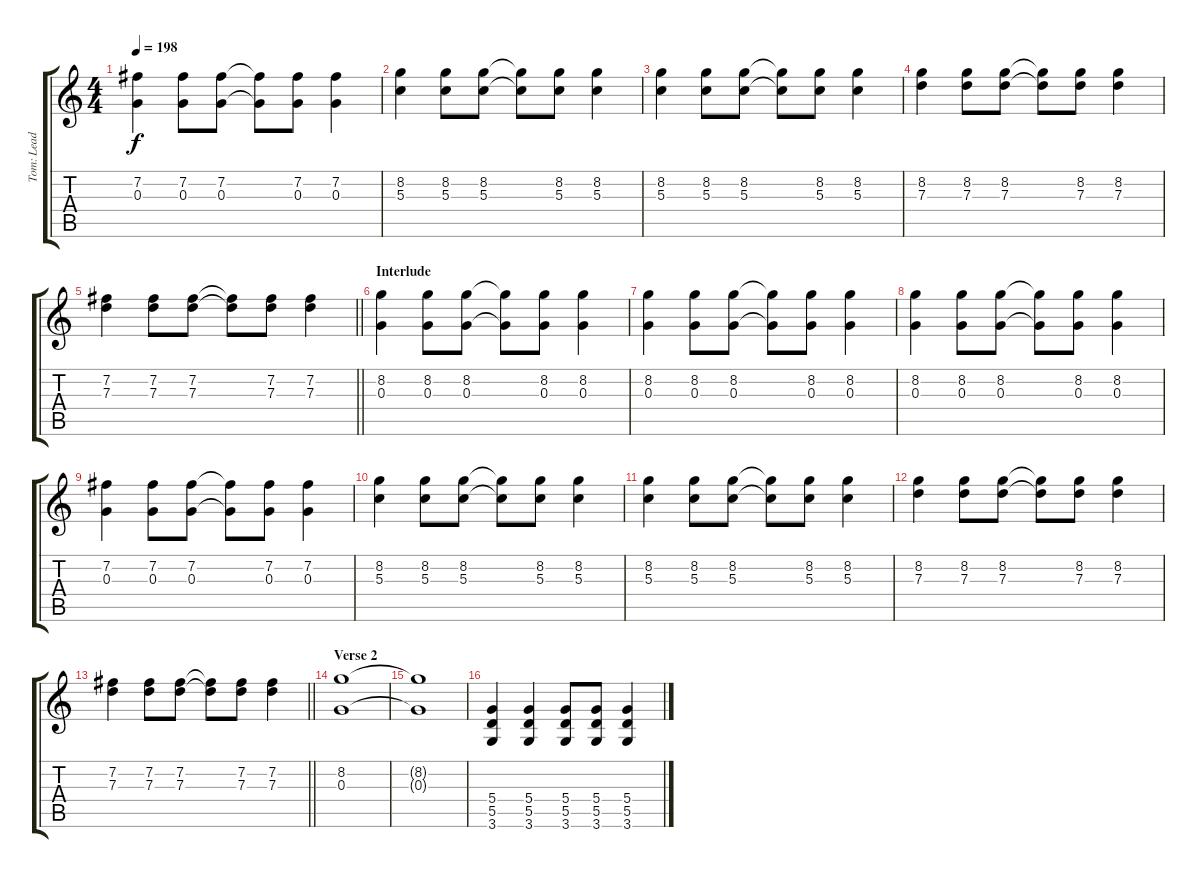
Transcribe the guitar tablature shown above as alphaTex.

\track ("Tom: Lead Guitar" "Tom: Lead ") {instrument overdrivenguitar}
\staff {score tabs}
\tuning (E4 B3 G3 D3 A2 E2) {hide}
\ts (4 4)
\tempo 198
\clef g2
\ks c
(7.2 0.3).4{dy f} (7.2 0.3).8 (7.2 0.3).8 (7.2{t} 0.3{t}).8 (7.2 0.3).8 (7.2 0.3).4 |
(8.2 5.3).4 (8.2 5.3).8 (8.2 5.3).8 (8.2{t} 5.3{t}).8 (8.2 5.3).8 (8.2 5.3).4 |
(8.2 5.3).4 (8.2 5.3).8 (8.2 5.3).8 (8.2{t} 5.3{t}).8 (8.2 5.3).8 (8.2 5.3).4 |
(8.2 7.3).4 (8.2 7.3).8 (8.2 7.3).8 (8.2{t} 7.3{t}).8 (8.2 7.3).8 (8.2 7.3).4 |
\barLineRight lightlight
(7.2 7.3).4 (7.2 7.3).8 (7.2 7.3).8 (7.2{t} 7.3{t}).8 (7.2 7.3).8 (7.2 7.3).4 |
\section ("" "Interlude")
(8.2 0.3).4 (8.2 0.3).8 (8.2 0.3).8 (8.2{t} 0.3{t}).8 (8.2 0.3).8 (8.2 0.3).4 |
(8.2 0.3).4 (8.2 0.3).8 (8.2 0.3).8 (8.2{t} 0.3{t}).8 (8.2 0.3).8 (8.2 0.3).4 |
(8.2 0.3).4 (8.2 0.3).8 (8.2 0.3).8 (8.2{t} 0.3{t}).8 (8.2 0.3).8 (8.2 0.3).4 |
(7.2 0.3).4 (7.2 0.3).8 (7.2 0.3).8 (7.2{t} 0.3{t}).8 (7.2 0.3).8 (7.2 0.3).4 |
(8.2 5.3).4 (8.2 5.3).8 (8.2 5.3).8 (8.2{t} 5.3{t}).8 (8.2 5.3).8 (8.2 5.3).4 |
(8.2 5.3).4 (8.2 5.3).8 (8.2 5.3).8 (8.2{t} 5.3{t}).8 (8.2 5.3).8 (8.2 5.3).4 |
(8.2 7.3).4 (8.2 7.3).8 (8.2 7.3).8 (8.2{t} 7.3{t}).8 (8.2 7.3).8 (8.2 7.3).4 |
\barLineRight lightlight
(7.2 7.3).4 (7.2 7.3).8 (7.2 7.3).8 (7.2{t} 7.3{t}).8 (7.2 7.3).8 (7.2 7.3).4 |
\section ("" "Verse 2")
(8.2 0.3).1 |
(8.2{t} 0.3{t}).1 |
(5.4 5.5 3.6).4 (5.4 5.5 3.6).4 (5.4 5.5 3.6).8 (5.4 5.5 3.6).8 (5.4 5.5 3.6).4
